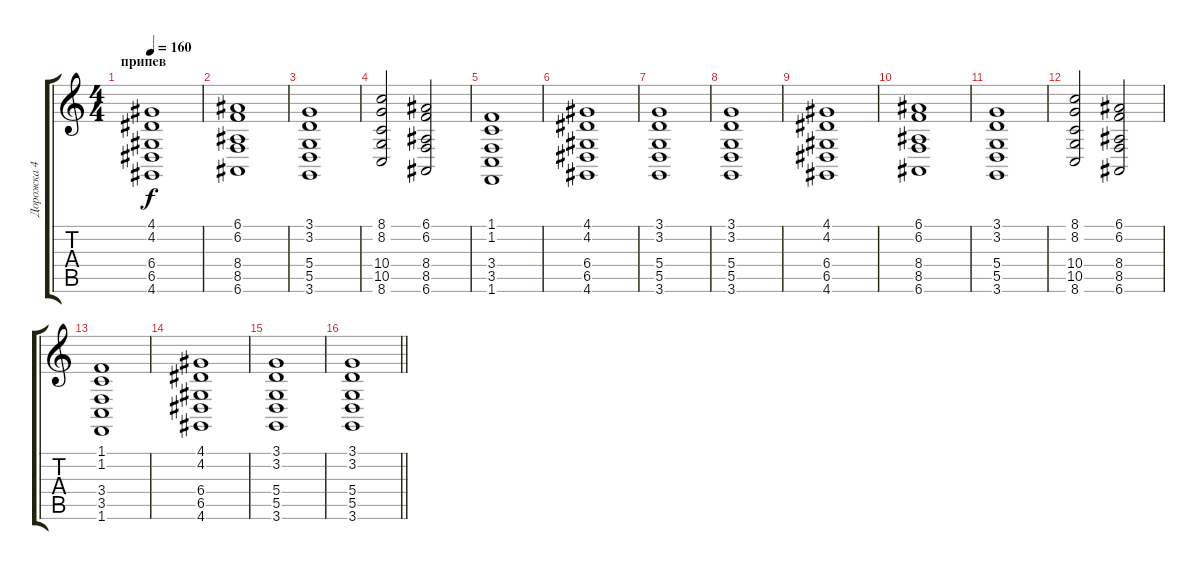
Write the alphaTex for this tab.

\track ("Дорожка 4" "Дорожка 4") {instrument synthstrings1}
\staff {score tabs}
\tuning (E4 B3 G3 D3 A2 E2) {hide}
\ts (4 4)
\section ("" "припев")
\tempo 160
\clef g2
\ks c
(4.1 4.2 6.4 6.5 4.6).1{dy f} |
(6.1 6.2 8.4 8.5 6.6).1 |
(3.1 3.2 5.4 5.5 3.6).1 |
(8.1 8.2 10.4 10.5 8.6).2 (6.1 6.2 8.4 8.5 6.6).2 |
(1.1 1.2 3.4 3.5 1.6).1 |
(4.1 4.2 6.4 6.5 4.6).1 |
(3.1 3.2 5.4 5.5 3.6).1 |
(3.1 3.2 5.4 5.5 3.6).1 |
(4.1 4.2 6.4 6.5 4.6).1 |
(6.1 6.2 8.4 8.5 6.6).1 |
(3.1 3.2 5.4 5.5 3.6).1 |
(8.1 8.2 10.4 10.5 8.6).2 (6.1 6.2 8.4 8.5 6.6).2 |
(1.1 1.2 3.4 3.5 1.6).1 |
(4.1 4.2 6.4 6.5 4.6).1 |
(3.1 3.2 5.4 5.5 3.6).1 |
\barLineRight lightlight
(3.1 3.2 5.4 5.5 3.6).1
